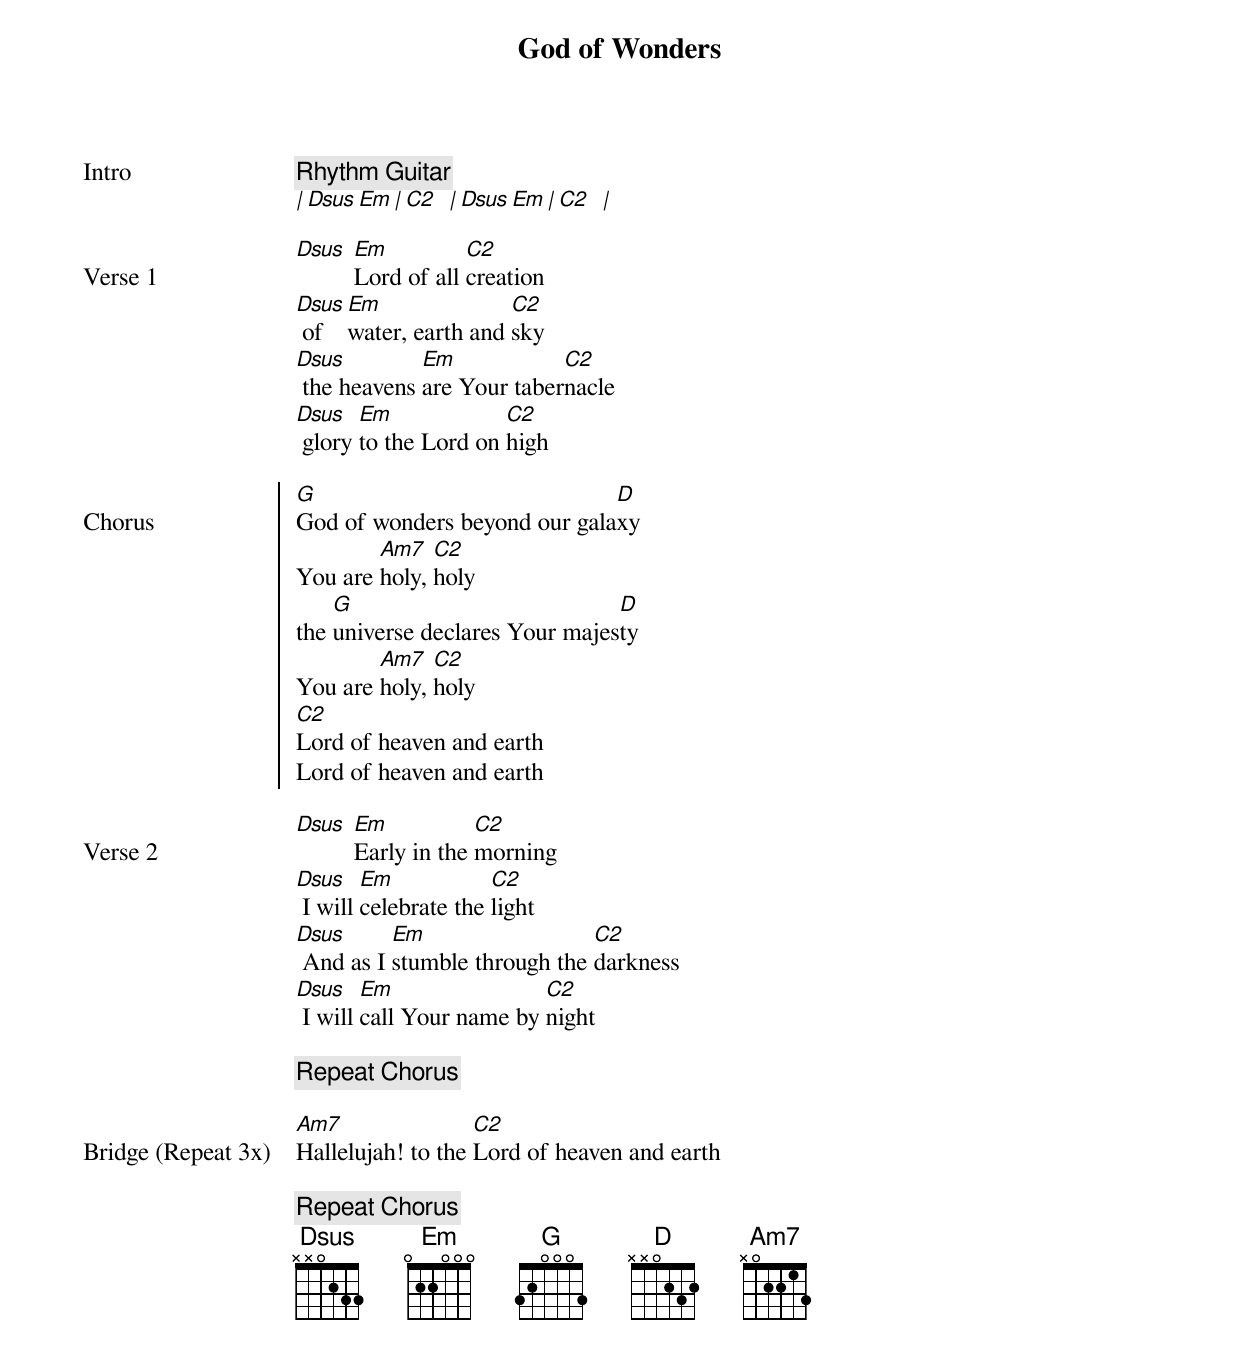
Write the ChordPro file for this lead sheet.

{title: God of Wonders}
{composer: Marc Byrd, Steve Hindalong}
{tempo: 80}
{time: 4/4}
{transpose: }
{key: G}

{start_of_verse: Intro}
{c: Rhythm Guitar}
[| Dsus Em | C2   | Dsus Em | C2   |]
{end_of_verse: Intro}

{start_of_verse: Verse 1}
[Dsus] [Em]Lord of all [C2]creation
[Dsus] of [Em]water, earth and [C2]sky
[Dsus] the heavens [Em]are Your taber[C2]nacle
[Dsus] glory [Em]to the Lord on [C2]high
{end_of_verse: Verse 1}

{soc: Chorus}
[G]God of wonders beyond our gala[D]xy
You are [Am7]holy, [C2]holy
the [G]universe declares Your majes[D]ty
You are [Am7]holy, [C2]holy
[C2]Lord of heaven and earth
Lord of heaven and earth
{eoc: Chorus}

{start_of_verse: Verse 2}
[Dsus] [Em]Early in the [C2]morning
[Dsus] I will [Em]celebrate the [C2]light
[Dsus] And as I [Em]stumble through the [C2]darkness
[Dsus] I will [Em]call Your name by [C2]night
{end_of_verse: Verse 2}

{c: Repeat Chorus}

{start_of_verse: Bridge (Repeat 3x)}
[Am7]Hallelujah! to the [C2]Lord of heaven and earth
{end_of_verse: Bridge (Repeat 3x)}

{c: Repeat Chorus}
